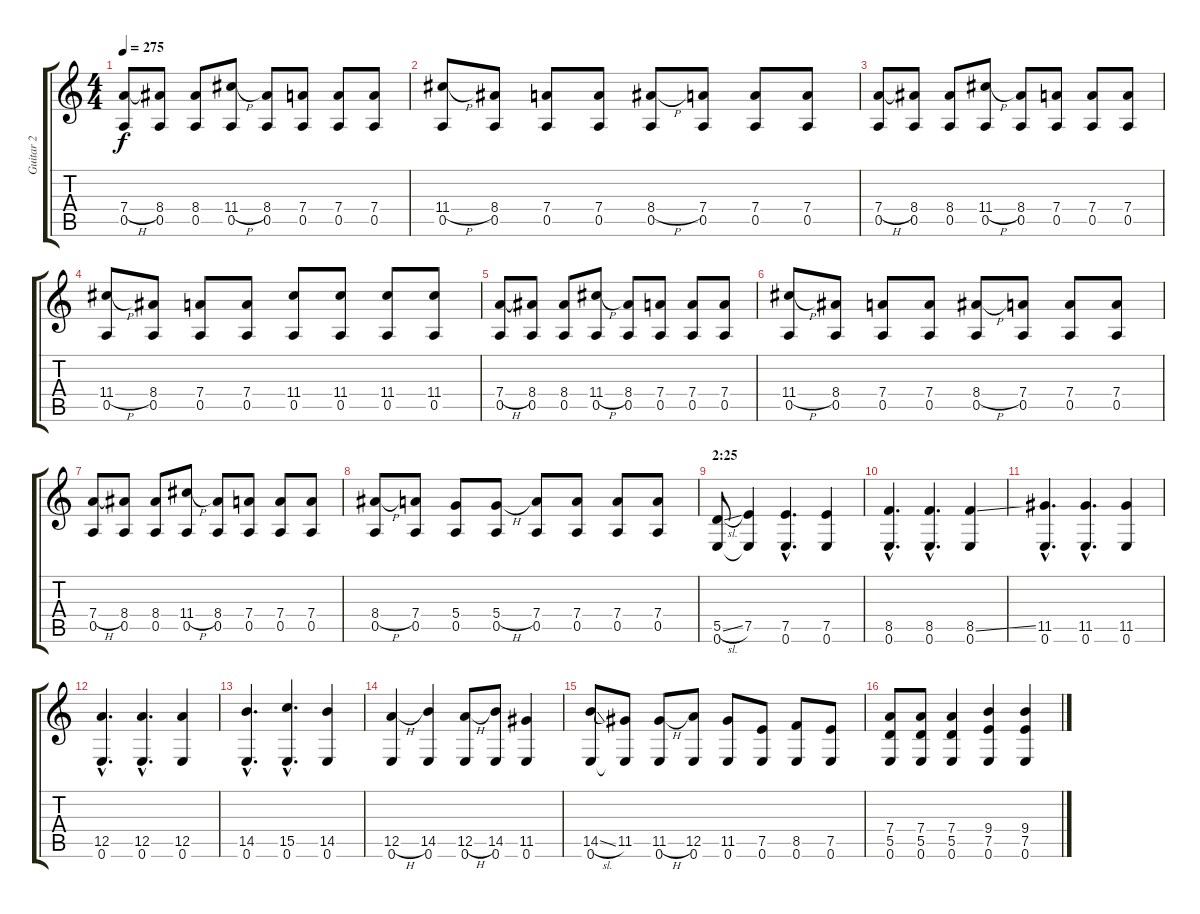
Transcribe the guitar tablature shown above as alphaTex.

\track ("Guitar 2" "Guitar 2") {instrument distortionguitar}
\staff {score tabs}
\tuning (E4 B3 G3 D3 A2 E2) {hide}
\ts (4 4)
\tempo 275
\clef g2
\ks c
(7.4{h} 0.5).8{dy f} (8.4 0.5).8 (8.4 0.5).8 (11.4{h} 0.5).8 (8.4 0.5).8 (7.4 0.5).8 (7.4 0.5).8 (7.4 0.5).8 |
(11.4{h} 0.5).8 (8.4 0.5).8 (7.4 0.5).8 (7.4 0.5).8 (8.4{h} 0.5).8 (7.4 0.5).8 (7.4 0.5).8 (7.4 0.5).8 |
(7.4{h} 0.5).8 (8.4 0.5).8 (8.4 0.5).8 (11.4{h} 0.5).8 (8.4 0.5).8 (7.4 0.5).8 (7.4 0.5).8 (7.4 0.5).8 |
(11.4{h} 0.5).8 (8.4 0.5).8 (7.4 0.5).8 (7.4 0.5).8 (11.4 0.5).8 (11.4 0.5).8 (11.4 0.5).8 (11.4 0.5).8 |
(7.4{h} 0.5).8 (8.4 0.5).8 (8.4 0.5).8 (11.4{h} 0.5).8 (8.4 0.5).8 (7.4 0.5).8 (7.4 0.5).8 (7.4 0.5).8 |
(11.4{h} 0.5).8 (8.4 0.5).8 (7.4 0.5).8 (7.4 0.5).8 (8.4{h} 0.5).8 (7.4 0.5).8 (7.4 0.5).8 (7.4 0.5).8 |
(7.4{h} 0.5).8 (8.4 0.5).8 (8.4 0.5).8 (11.4{h} 0.5).8 (8.4 0.5).8 (7.4 0.5).8 (7.4 0.5).8 (7.4 0.5).8 |
(8.4{h} 0.5).8 (7.4 0.5).8 (5.4 0.5).8 (5.4{h} 0.5).8 (7.4 0.5).8 (7.4 0.5).8 (7.4 0.5).8 (7.4 0.5).8 |
\section ("" "2:25")
(5.5{sl} 0.6).8 (7.5 0.6{t}).4 (7.5{hac} 0.6{hac}).4{d} (7.5 0.6).4 |
(8.5{hac} 0.6{hac}).4{d} (8.5{hac} 0.6{hac}).4{d} (8.5{ss} 0.6).4 |
(11.5{hac} 0.6{hac}).4{d} (11.5{hac} 0.6{hac}).4{d} (11.5 0.6).4 |
(12.5{hac} 0.6{hac}).4{d} (12.5{hac} 0.6{hac}).4{d} (12.5 0.6).4 |
(14.5{hac} 0.6{hac}).4{d} (15.5{hac} 0.6{hac}).4{d} (14.5 0.6).4 |
(12.5{h} 0.6).4 (14.5 0.6).4 (12.5{h} 0.6).8 (14.5 0.6).8 (11.5 0.6).4 |
(14.5{sl} 0.6).8 (11.5 0.6{t}).8 (11.5{h} 0.6).8 (12.5 0.6).8 (11.5 0.6).8 (7.5 0.6).8 (8.5 0.6).8 (7.5 0.6).8 |
(7.4 5.5 0.6).8 (7.4 5.5 0.6).8 (7.4 5.5 0.6).4 (9.4 7.5 0.6).4 (9.4 7.5 0.6).4
